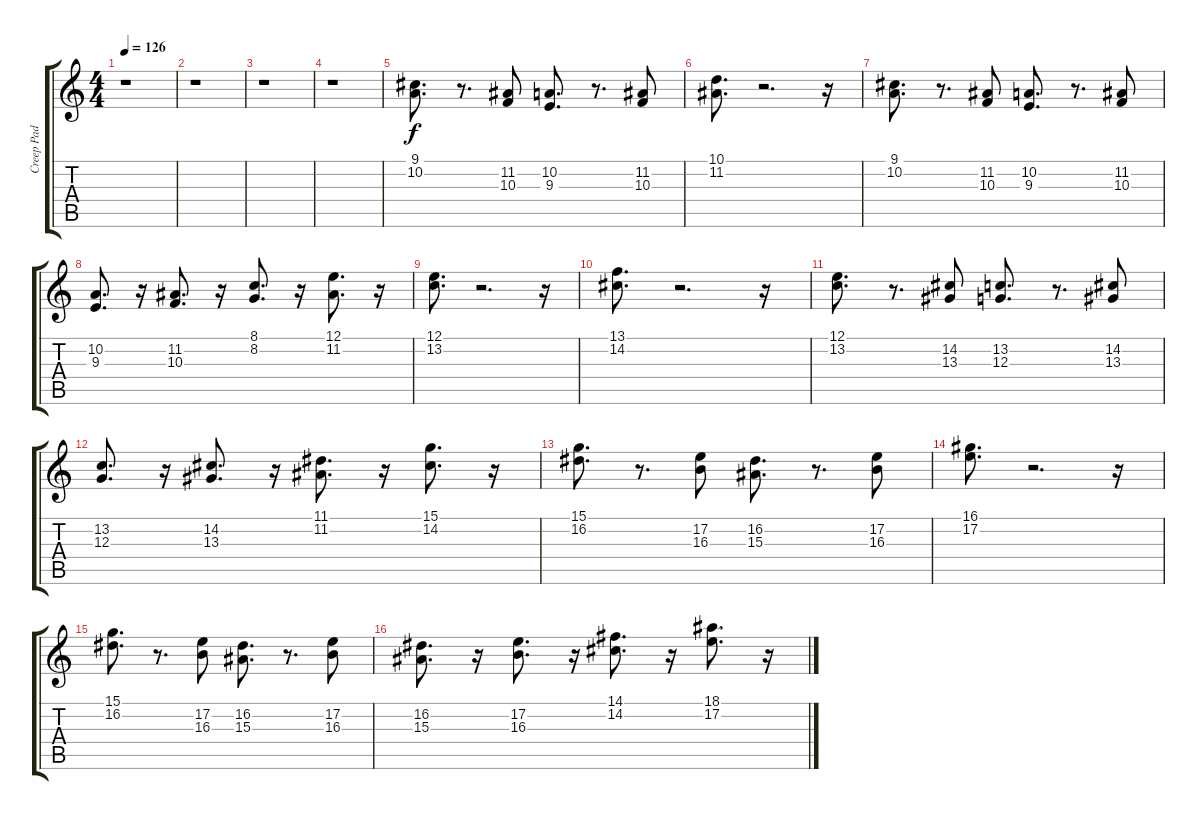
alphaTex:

\track ("Creep Pad" "Creep Pad") {instrument pad4choir}
\staff {score tabs}
\tuning (E4 B3 G3 D3 A2 E2) {hide}
\ts (4 4)
\tempo 126
\clef g2
\ks c
r.1{dy mf} |
r.1 |
r.1 |
r.1 |
(9.1 10.2).8{d dy f volume 12} r.8{d} (11.2 10.3).8 (10.2 9.3).8{d} r.8{d} (11.2 10.3).8 |
(10.1 11.2).8{d} r.2{d} r.16 |
(9.1 10.2).8{d} r.8{d} (11.2 10.3).8 (10.2 9.3).8{d} r.8{d} (11.2 10.3).8 |
(10.2 9.3).8{d} r.16 (11.2 10.3).8{d} r.16 (8.1 8.2).8{d} r.16 (12.1 11.2).8{d} r.16 |
(12.1 13.2).8{d volume 12} r.2{d} r.16 |
(13.1 14.2).8{d} r.2{d} r.16 |
(12.1 13.2).8{d} r.8{d} (14.2 13.3).8 (13.2 12.3).8{d} r.8{d} (14.2 13.3).8 |
(13.2 12.3).8{d} r.16 (14.2 13.3).8{d} r.16 (11.1 11.2).8{d} r.16 (15.1 14.2).8{d} r.16 |
(15.1 16.2).8{d volume 12} r.8{d} (17.2 16.3).8 (16.2 15.3).8{d} r.8{d} (17.2 16.3).8 |
(16.1 17.2).8{d} r.2{d} r.16 |
(15.1 16.2).8{d} r.8{d} (17.2 16.3).8 (16.2 15.3).8{d} r.8{d} (17.2 16.3).8 |
(16.2 15.3).8{d} r.16 (17.2 16.3).8{d} r.16 (14.1 14.2).8{d} r.16 (18.1 17.2).8{d} r.16
